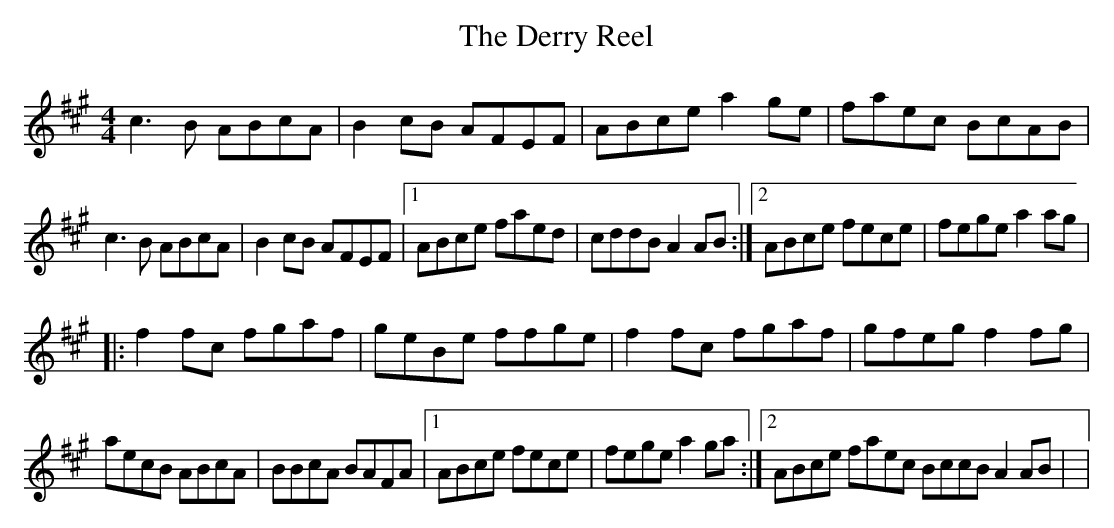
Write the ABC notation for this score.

X:1
T:The Derry Reel
K:A
M:4/4
L:1/8
c3 B ABcA|B2 cB AFEF|ABce a2 ge|faec BcAB|
c3 B ABcA|B2 cB AFEF|1 ABce faed|cddB A2 AB :|2 ABce fece|fege a2 ag |
|: f2 fc fgaf|geBe ffge|f2 fc fgaf|gfeg f2 fg|
aecB ABcA|BBcA BAFA|1 ABce fece|fege a2 ga :|2 ABce faec BccB A2 AB |>|
